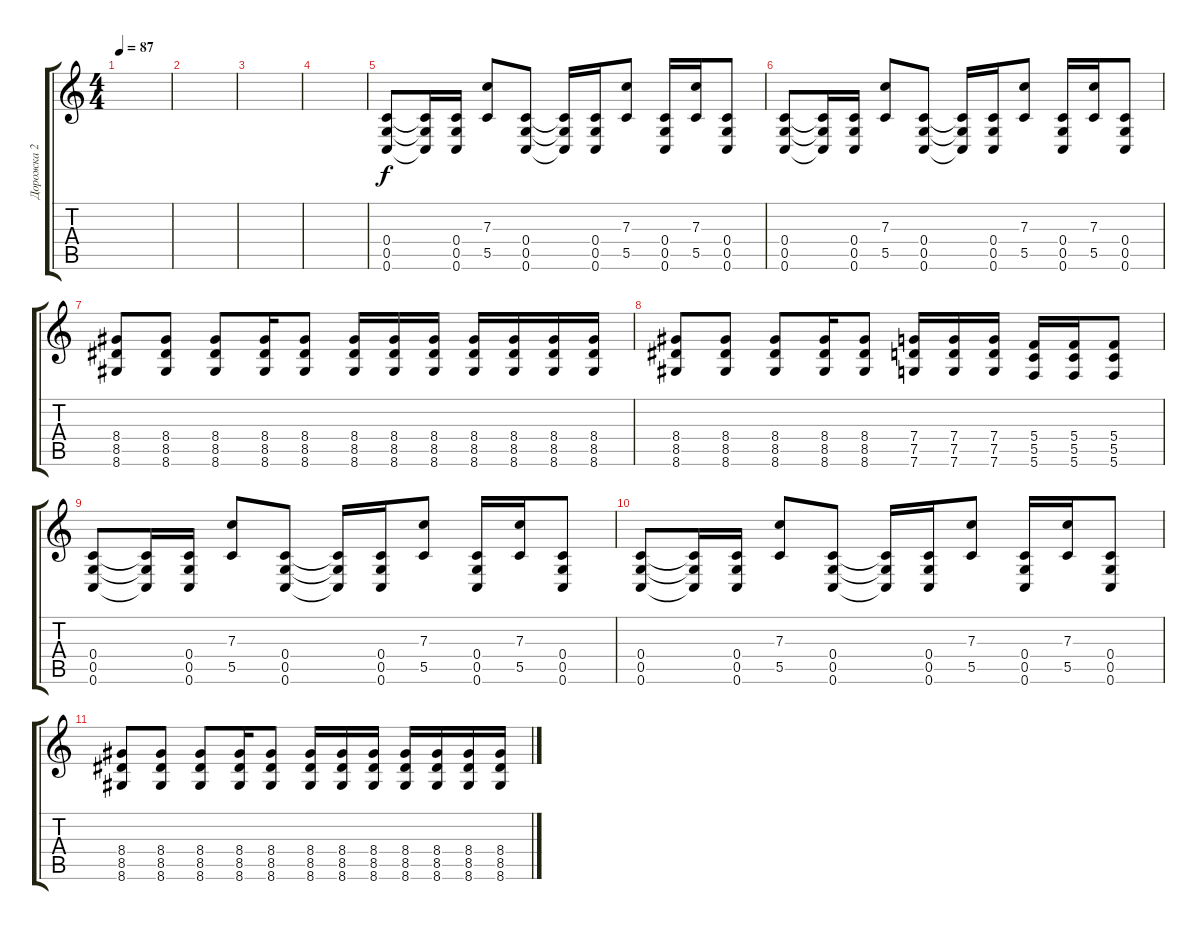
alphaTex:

\track ("Дорожка 2" "Дорожка 2") {instrument distortionguitar}
\staff {score tabs}
\tuning (D4 A3 F3 C3 G2 C2) {hide}
\ts (4 4)
\tempo 87
\clef g2
\ks c
|
|
|
|
(0.4 0.5 0.6).8 (0.4{t} 0.5{t} 0.6{t}).16 (0.4 0.5 0.6).16 (7.3 5.5).8 (0.4 0.5 0.6).8 (0.4{t} 0.5{t} 0.6{t}).16 (0.4 0.5 0.6).16 (7.3 5.5).8 (0.4 0.5 0.6).16 (7.3 5.5).16 (0.4 0.5 0.6).8 |
(0.4 0.5 0.6).8 (0.4{t} 0.5{t} 0.6{t}).16 (0.4 0.5 0.6).16 (7.3 5.5).8 (0.4 0.5 0.6).8 (0.4{t} 0.5{t} 0.6{t}).16 (0.4 0.5 0.6).16 (7.3 5.5).8 (0.4 0.5 0.6).16 (7.3 5.5).16 (0.4 0.5 0.6).8 |
(8.4 8.5 8.6).8 (8.4 8.5 8.6).8 (8.4 8.5 8.6).8 (8.4 8.5 8.6).16 (8.4 8.5 8.6).8 (8.4 8.5 8.6).16 (8.4 8.5 8.6).16 (8.4 8.5 8.6).16 (8.4 8.5 8.6).16 (8.4 8.5 8.6).16 (8.4 8.5 8.6).16 (8.4 8.5 8.6).16 |
(8.4 8.5 8.6).8 (8.4 8.5 8.6).8 (8.4 8.5 8.6).8 (8.4 8.5 8.6).16 (8.4 8.5 8.6).8 (7.4 7.5 7.6).16 (7.4 7.5 7.6).16 (7.4 7.5 7.6).16 (5.4 5.5 5.6).16 (5.4 5.5 5.6).16 (5.4 5.5 5.6).8 |
(0.4 0.5 0.6).8 (0.4{t} 0.5{t} 0.6{t}).16 (0.4 0.5 0.6).16 (7.3 5.5).8 (0.4 0.5 0.6).8 (0.4{t} 0.5{t} 0.6{t}).16 (0.4 0.5 0.6).16 (7.3 5.5).8 (0.4 0.5 0.6).16 (7.3 5.5).16 (0.4 0.5 0.6).8 |
(0.4 0.5 0.6).8 (0.4{t} 0.5{t} 0.6{t}).16 (0.4 0.5 0.6).16 (7.3 5.5).8 (0.4 0.5 0.6).8 (0.4{t} 0.5{t} 0.6{t}).16 (0.4 0.5 0.6).16 (7.3 5.5).8 (0.4 0.5 0.6).16 (7.3 5.5).16 (0.4 0.5 0.6).8 |
(8.4 8.5 8.6).8 (8.4 8.5 8.6).8 (8.4 8.5 8.6).8 (8.4 8.5 8.6).16 (8.4 8.5 8.6).8 (8.4 8.5 8.6).16 (8.4 8.5 8.6).16 (8.4 8.5 8.6).16 (8.4 8.5 8.6).16 (8.4 8.5 8.6).16 (8.4 8.5 8.6).16 (8.4 8.5 8.6).16
